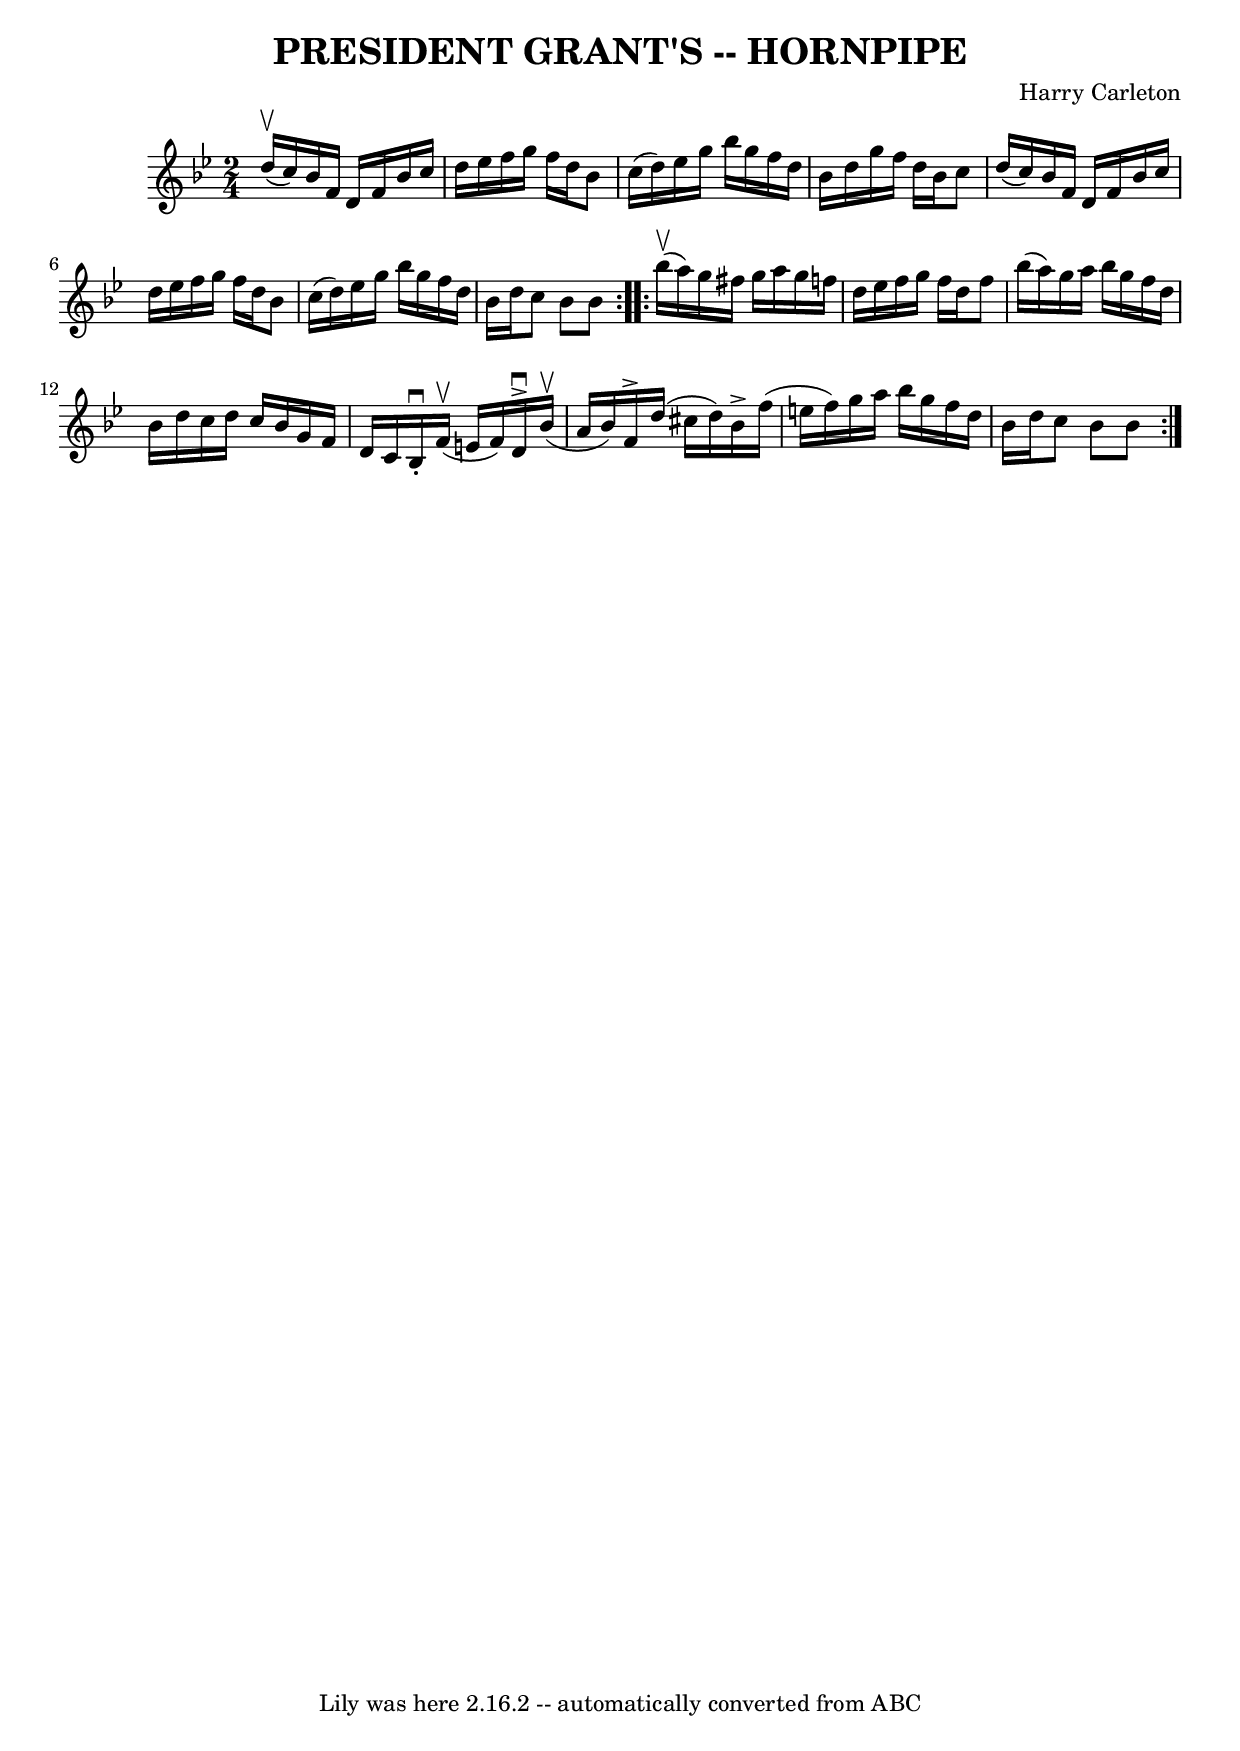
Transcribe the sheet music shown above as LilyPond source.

\version "2.16.2"
\include "Mammoth.ily"
\header {
  %% book = "Ryan's Mammoth Collection of Fiddle Tunes"
 composer = "Harry Carleton"
 crossRefNumber = "1"
 footnotes = ""
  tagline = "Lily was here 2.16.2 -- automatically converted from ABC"
  title = "PRESIDENT GRANT'S -- HORNPIPE"

}
voicedefault =  {



  \repeat volta 2 {

    \time 2/4      \key bf \major d''16 (^\upbow c''16)        |
 bf'16 f'16 d'16 f'16 bf'16 c''16 d''16 ef''16      |
 f''16 g''16 f''16 d''16 bf'8 c''16 (d''16)    |
 ef''16 g''16 bf''16 g''16 f''16 d''16 bf'16 d''16     |
 g''16 f''16 d''16 bf'16 c''8 d''16 ( c''16)   |  |
 bf'16 f'16 d'16 f'16 bf'16 c''16 d''16 ef''16     |
 f''16 g''16 f''16 d''16 bf'8 c''16 (d''16)    |
 ef''16 g''16 bf''16 g''16 f''16 d''16 bf'16 d''16     |
 c''8 bf'8 bf'8    
  }   
  
  \repeat volta 2 { bf''16 (^\upbow a''16)        |
 g''16 fs''16 g''16 a''16 g''16 f''!16 d''16 ef''16     |
 f''16 g''16 f''16 d''16 f''8 bf''16 (a''16)    |
 g''16 a''16 bf''16 g''16 f''16 d''16 bf'16 d''16      |
 c''16 d''16 c''16 bf'16 g'16 f'16 d'16 c'16     | |
 bf16^\downbow-. f'16 (^\upbow e'16 f'16) d'16^\accent^\downbow bf'16 (^\upbow a'16 bf'16)    |
    
 f'16^\accent d''16 (cs''16 d''16) bf'16^\accent f''16 ( e''16 f''16)    |
 g''16 a''16 bf''16 g''16 f''16 d''16 bf'16 d''16     |
 c''8 bf'8 bf'8    
  }   

}

\score{
  <<

    \context Staff="default"
    {
      \voicedefault 
      
    }

  >>
  \layout {
    
  }
  \midi {
  }

}
